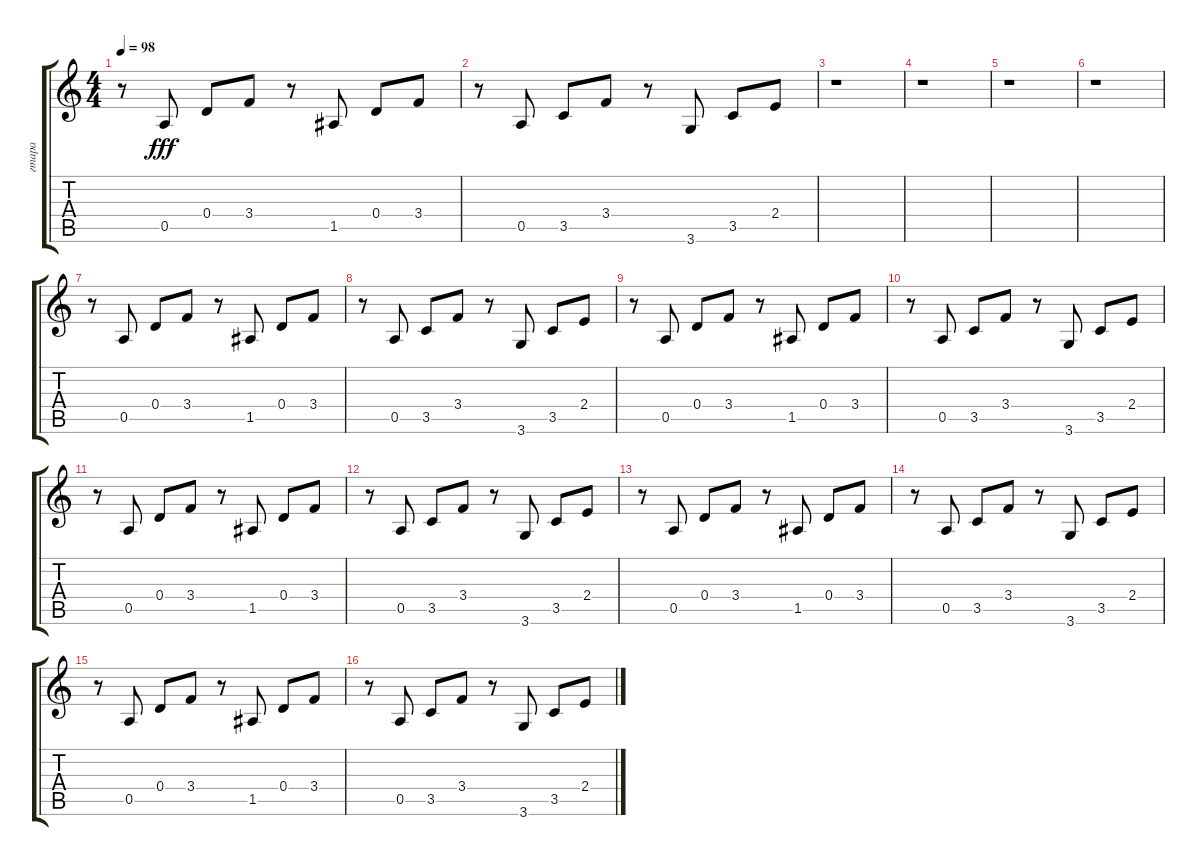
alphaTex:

\track ("гтара" "гтара") {instrument electricguitarjazz}
\staff {score tabs}
\tuning (E4 B3 G3 D3 A2 E2) {hide}
\ts (4 4)
\tempo 98
\clef g2
\ks c
r.8{dy fff} 0.5.8 0.4.8 3.4.8 r.8 1.5.8 0.4.8 3.4.8 |
r.8 0.5.8 3.5.8 3.4.8 r.8 3.6.8 3.5.8 2.4.8 |
r.1 |
r.1 |
r.1 |
r.1 |
r.8 0.5.8 0.4.8 3.4.8 r.8 1.5.8 0.4.8 3.4.8 |
r.8 0.5.8 3.5.8 3.4.8 r.8 3.6.8 3.5.8 2.4.8 |
r.8 0.5.8 0.4.8 3.4.8 r.8 1.5.8 0.4.8 3.4.8 |
r.8 0.5.8 3.5.8 3.4.8 r.8 3.6.8 3.5.8 2.4.8 |
r.8 0.5.8 0.4.8 3.4.8 r.8 1.5.8 0.4.8 3.4.8 |
r.8 0.5.8 3.5.8 3.4.8 r.8 3.6.8 3.5.8 2.4.8 |
r.8 0.5.8 0.4.8 3.4.8 r.8 1.5.8 0.4.8 3.4.8 |
r.8 0.5.8 3.5.8 3.4.8 r.8 3.6.8 3.5.8 2.4.8 |
r.8 0.5.8 0.4.8 3.4.8 r.8 1.5.8 0.4.8 3.4.8 |
r.8 0.5.8 3.5.8 3.4.8 r.8 3.6.8 3.5.8 2.4.8
